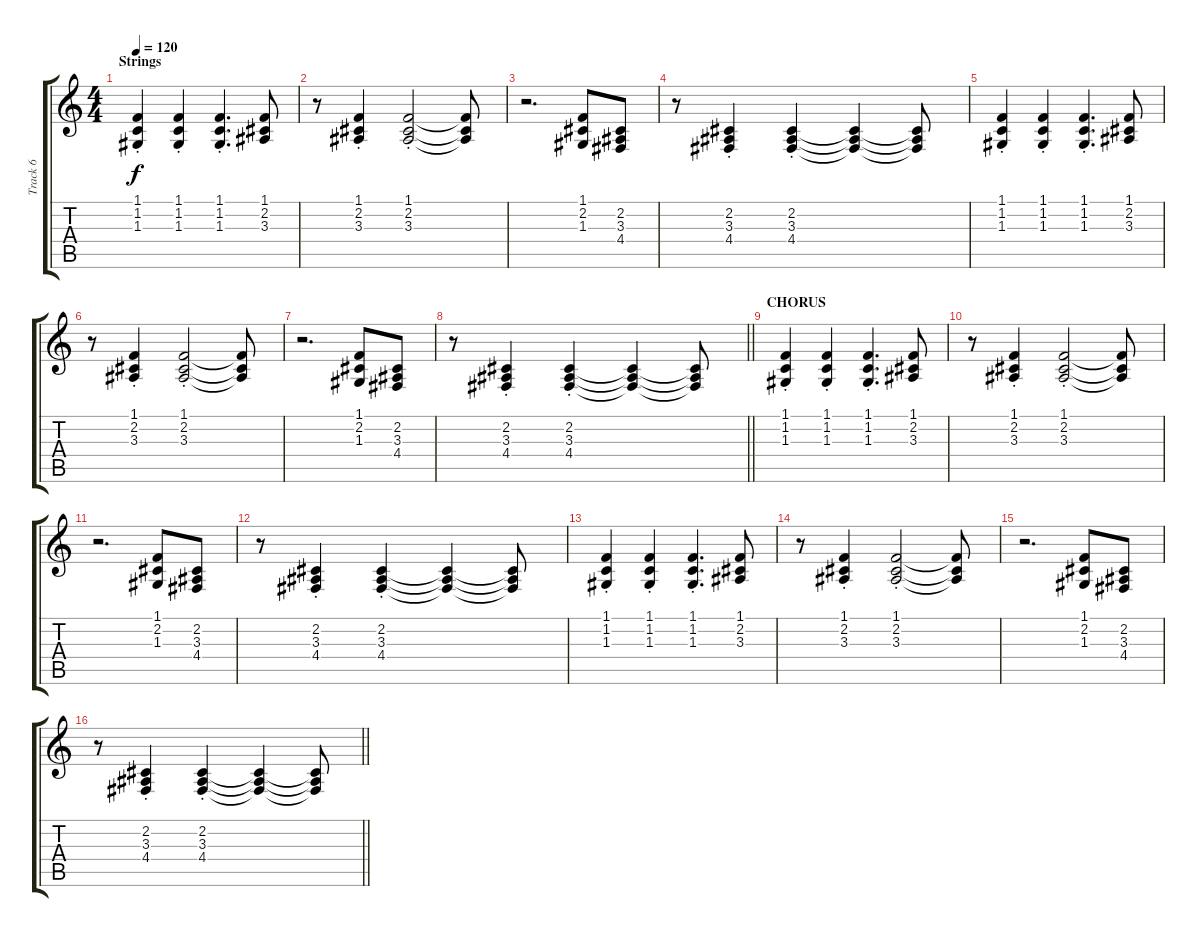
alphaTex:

\track ("Track 6" "Track 6") {instrument stringensemble1}
\staff {score tabs}
\tuning (E4 B3 G3 D3 A2 E2) {hide}
\ts (4 4)
\section ("" "Strings")
\tempo 120
\clef g2
\ks c
(1.1{st} 1.2{st} 1.3{st}).4{dy f} (1.1{st} 1.2{st} 1.3{st}).4 (1.1{st} 1.2 1.3{st}).4{d} (1.1 2.2 3.3).8 |
r.8 (1.1{st} 2.2{st} 3.3{st}).4 (1.1{st} 2.2{st} 3.3{st}).2 (1.1{t} 2.2{t} 3.3{t}).8 |
r.2{d} (1.1 2.2 1.3).8 (2.2 3.3 4.4).8 |
r.8 (2.2{st} 3.3{st} 4.4{st}).4 (2.2{st} 3.3{st} 4.4{st}).4 (2.2{t} 3.3{t} 4.4{t}).4 (2.2{t} 3.3{t} 4.4{t}).8 |
(1.1{st} 1.2{st} 1.3{st}).4 (1.1{st} 1.2{st} 1.3{st}).4 (1.1{st} 1.2 1.3{st}).4{d} (1.1 2.2 3.3).8 |
r.8 (1.1{st} 2.2{st} 3.3{st}).4 (1.1{st} 2.2{st} 3.3{st}).2 (1.1{t} 2.2{t} 3.3{t}).8 |
r.2{d} (1.1 2.2 1.3).8 (2.2 3.3 4.4).8 |
\barLineRight lightlight
r.8 (2.2{st} 3.3{st} 4.4{st}).4 (2.2{st} 3.3{st} 4.4{st}).4 (2.2{t} 3.3{t} 4.4{t}).4 (2.2{t} 3.3{t} 4.4{t}).8 |
\section ("" "CHORUS")
(1.1{st} 1.2{st} 1.3{st}).4 (1.1{st} 1.2{st} 1.3{st}).4 (1.1{st} 1.2 1.3{st}).4{d} (1.1 2.2 3.3).8 |
r.8 (1.1{st} 2.2{st} 3.3{st}).4 (1.1{st} 2.2{st} 3.3{st}).2 (1.1{t} 2.2{t} 3.3{t}).8 |
r.2{d} (1.1 2.2 1.3).8 (2.2 3.3 4.4).8 |
r.8 (2.2{st} 3.3{st} 4.4{st}).4 (2.2{st} 3.3{st} 4.4{st}).4 (2.2{t} 3.3{t} 4.4{t}).4 (2.2{t} 3.3{t} 4.4{t}).8 |
(1.1{st} 1.2{st} 1.3{st}).4 (1.1{st} 1.2{st} 1.3{st}).4 (1.1{st} 1.2 1.3{st}).4{d} (1.1 2.2 3.3).8 |
r.8 (1.1{st} 2.2{st} 3.3{st}).4 (1.1{st} 2.2{st} 3.3{st}).2 (1.1{t} 2.2{t} 3.3{t}).8 |
r.2{d} (1.1 2.2 1.3).8 (2.2 3.3 4.4).8 |
\barLineRight lightlight
r.8 (2.2{st} 3.3{st} 4.4{st}).4 (2.2{st} 3.3{st} 4.4{st}).4 (2.2{t} 3.3{t} 4.4{t}).4 (2.2{t} 3.3{t} 4.4{t}).8
